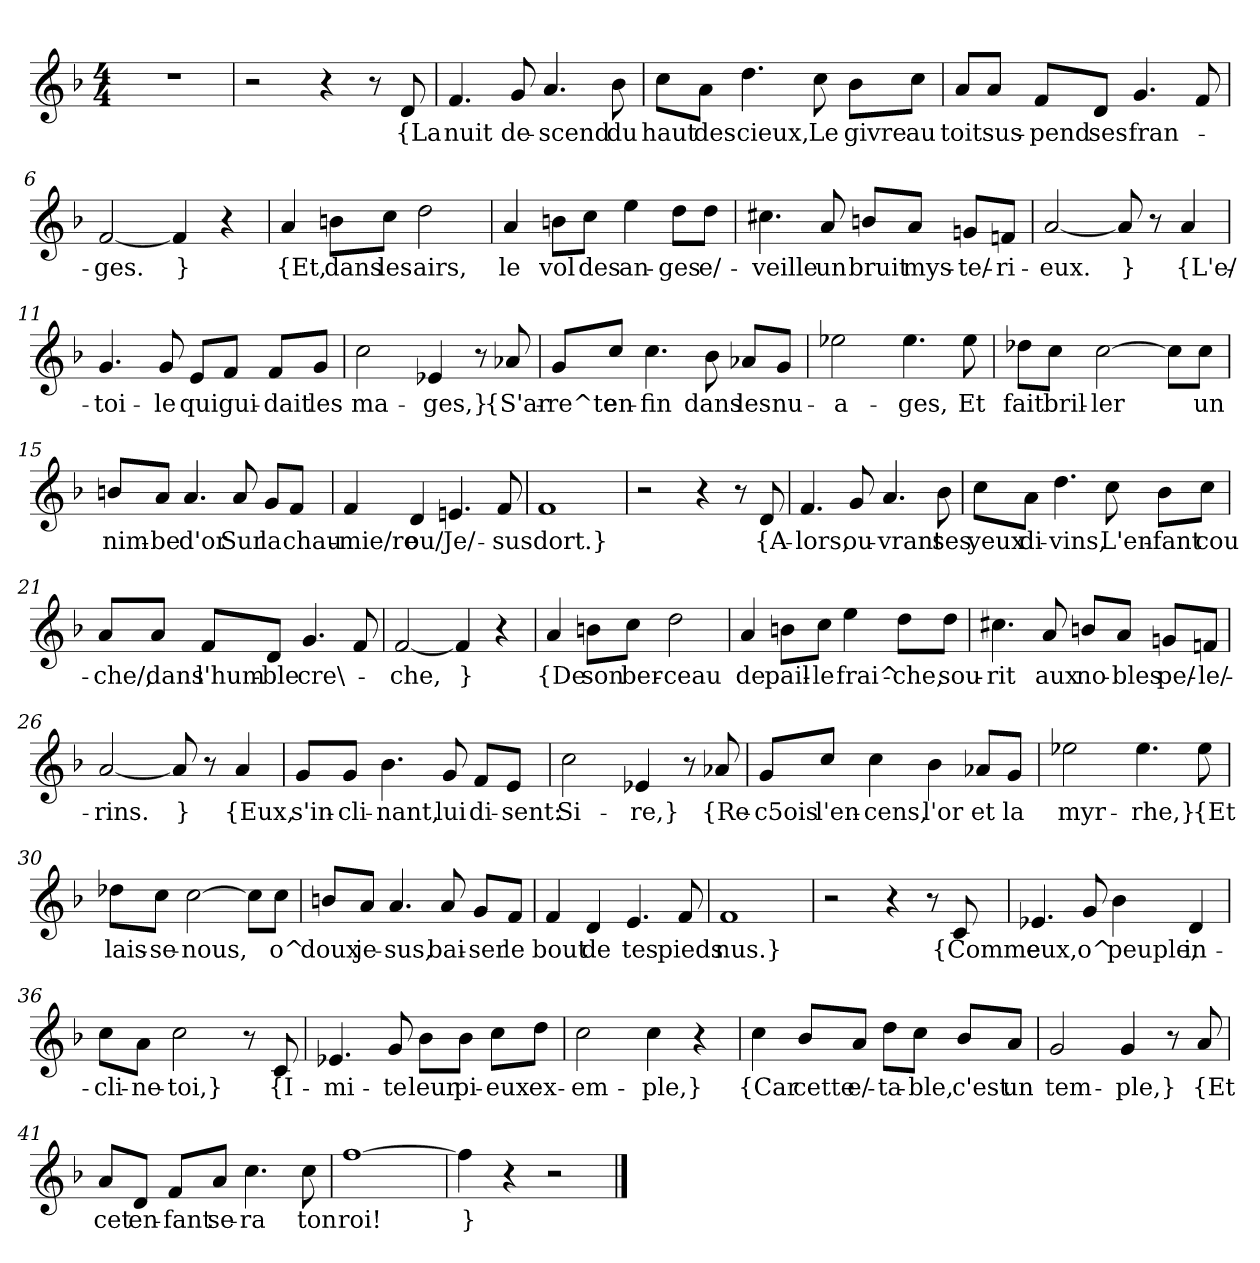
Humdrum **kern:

**kern	**text
*part1	*part1
*staff1	*staff1
*clefG2	*
*k[b-]	*
*M4/4	*
=1	=1
1r	.
=2	=2
2r	.
4r	.
8r	.
8d	{La
=3	=3
4.f	nuit
8g	de-
4.a	-scend
8b-	du
=4	=4
8cc\L	haut
8a\J	des
4.dd	cieux,
8cc	Le
8b-\L	givre
8cc\J	au
=5	=5
8a/L	toit
8a/J	sus-
8f/L	-pend
8d/J	ses
4.g	fran-
8f	.
=6	=6
[2f	-ges.
4f]	}
4r	.
=7	=7
4a	{Et,
8bn\L	dans
8cc\J	les
2dd	airs,
=8	=8
4a	le
8bn\L	vol
8cc\J	des
4ee	an-
8dd\L	-ges
8dd\J	e/-
=9	=9
4.cc#X	-veille
8a	un
8bn/L	bruit
8a/J	mys-
8gn/L	-te/-
8fn/J	-ri-
=10	=10
[2a	-eux.
8a]	}
8r	.
4a	{L'e/-
=11	=11
4.g	-toi-
8g	-le
8e/L	qui
8f/J	gui-
8f/L	-dait
8g/J	les
=12	=12
2cc	ma-
4e-X	-ges,}
8r	.
8a-X	{S'ar-
=13	=13
8g/L	-re^te
8cc/J	en-
4.cc	-fin
8b-	dans
8a-X/L	les
8g/J	nu-
=14	=14
2ee-X	-a-
4.ee-	-ges,
8ee-	Et
=14	=14
8dd-X\L	fait
8cc\J	bril-
[2cc	-ler
8cc\L]	.
8cc\J	un
=15	=15
8bn/L	nim-
8a/J	-be
4.a	d'or
8a	Sur
8g/L	la
8f/J	chau-
=16	=16
4f	mie/re
4d	ou/
4.en	Je/-
8f	-sus
=17	=17
1f	dort.}
=18	=18
2r	.
4r	.
8r	.
8d	{A-
=19	=19
4.f	-lors,
8g	ou-
4.a	-vrant
8b-	ses
=20	=20
8cc\L	yeux
8a\J	di-
4.dd	-vins,
8cc	L'en-
8b-\L	-fant
8cc\J	cou-
=21	=21
8a/L	-che/,
8a/J	dans
8f/L	l'hum-
8d/J	-ble
4.g	cre\-
8f	.
=22	=22
[2f	-che,
4f]	}
4r	.
=23	=23
4a	{De
8bn\L	son
8cc\J	ber-
2dd	-ceau
=24	=24
4a	de
8bn\L	pail-
8cc\J	-le
4ee	frai^-
8dd\L	-che,
8dd\J	sou-
=25	=25
4.cc#X	-rit
8a	aux
8bn/L	no-
8a/J	-bles
8gn/L	pe/-
8fn/J	-le/-
=26	=26
[2a	-rins.
8a]	}
8r	.
4a	{Eux,
=27	=27
8g/L	s'in-
8g/J	-cli-
4.b-	-nant,
8g	lui
8f/L	di-
8e/J	-sent:
=28	=28
2cc	Si-
4e-X	-re,}
8r	.
8a-X	{Re-
=29	=29
8g/L	-c5ois
8cc/J	l'en-
4cc	-cens,
4b-	l'or
8a-X/L	et
8g/J	la
=30	=30
2ee-X	myr-
4.ee-	-rhe,}
8ee-	{Et
=30	=30
8dd-X\L	lais-
8cc\J	-se-
[2cc	-nous,
8cc\L]	.
8cc\J	o^
=31	=31
8bn/L	doux
8a/J	je-
4.a	-sus,
8a	bai-
8g/L	-ser
8f/J	le
=32	=32
4f	bout
4d	de
4.e	tes
8f	pieds
=33	=33
1f	nus.}
=34	=34
2r	.
4r	.
8r	.
8c	{Comme
=35	=35
4.e-X	eux,
8g	o^
4b-	peuple,
4d	in-
=36	=36
8cc\L	-cli-
8a\J	-ne-
2cc	-toi,}
8r	.
8c	{I-
=37	=37
4.e-X	-mi-
8g	-te
8b-\L	leur
8b-\J	pi-
8cc\L	-eux
8dd\J	ex-
=38	=38
2cc	-em-
4cc	-ple,}
4r	.
=39	=39
4cc	{Car
8b-/L	cette
8a/J	e/-
8dd\L	-ta-
8cc\J	-ble,
8b-/L	c'est
8a/J	un
=40	=40
2g	tem-
4g	-ple,}
8r	.
8a	{Et
=41	=41
8a/L	cet
8d/J	en-
8f/L	-fant
8a/J	se-
4.cc	-ra
8cc	ton
=42	=42
[1ff	roi!
=43	=43
4ff]	}
4r	.
2r	.
==	==
*-	*-
